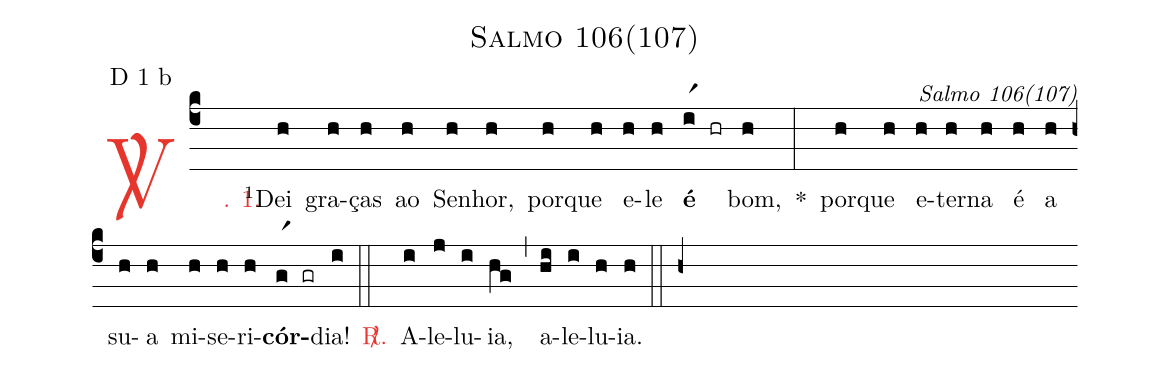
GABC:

name: Salmo 106(107);
mode: D 1 b;
commentary: Salmo 106(107);
%%
(c4)

<c><sp>V/</sp>. 1.</c>() <v>\VSup{1}</v>Dei(h) gra(h)ças(h) ao(h) Se(h)nhor,(h) por(h)que(h) e(h)le(h) <b>é</b>(ir1 hr) bom,(h) *(:) por(h)que(h) e(h)ter(h)na(h) é(h) a(h) su(h)a(h) mi(h)se(h)ri(h)<b>cór</b>(gr1 gr)dia!(i)

(::)

<nlba><c><sp>R/</sp>.</c>() A</nlba>(i)le(j)lu(i)ia,(hg) (,) a(hi)le(i)lu(h)ia.(h)

(::)

(h+)
